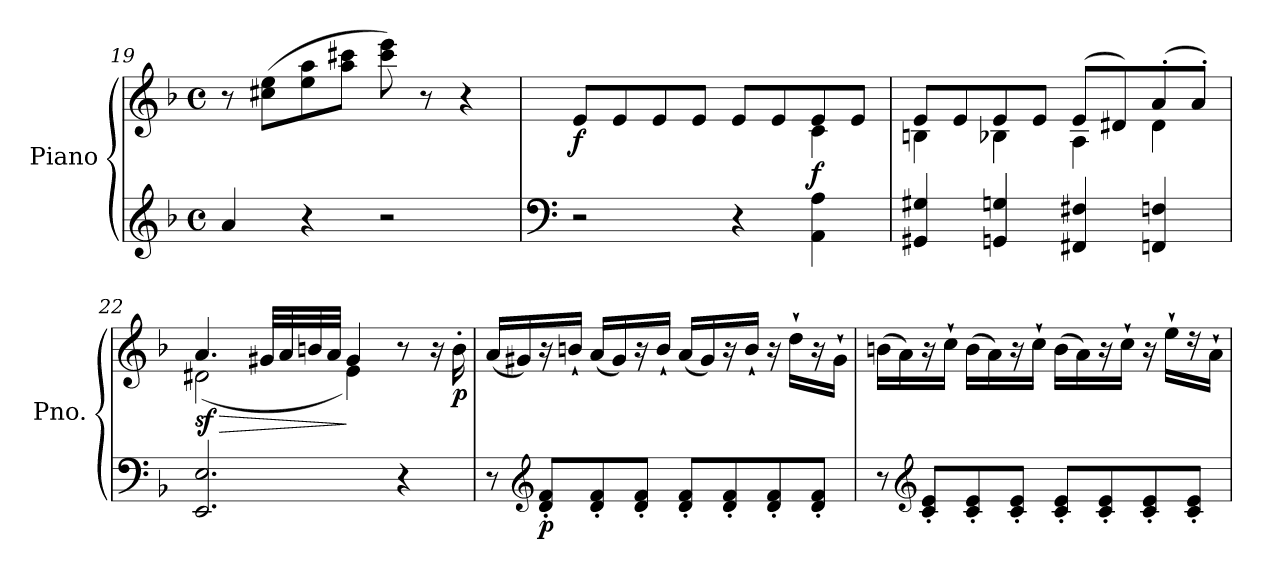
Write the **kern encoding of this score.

**kern	**kern	**dynam
*part1	*part1	*part1
*staff2	*staff1	*staff1/2
*I"Piano	*	*
*I'Pno.	*	*
*clefG2	*clefG2	*
*k[b-]	*k[b-]	*
*M4/4	*M4/4	*
*met(c)	*met(c)	*
=19	=19	=19
4a/	8r	.
.	(>8cc#X\ 8ee\L	.
4r	8ee\ 8aa\	.
.	8aa\ 8ccc#X\J	.
2r	8ccc#\ 8eee\)	.
.	8r	.
.	4r	.
!!LO:LB:g=z
=20	=20	=20
*clefF4	*	*
*	*^	*
!	!	!	!LO:DY:b
2r	8e/L	2.ryy	f
.	8e/	.	.
.	8e/	.	.
.	8e/J	.	.
4r	8e/L	.	.
.	8e/	.	.
!	!	!	!LO:DY:a=2
4AA\ 4A\	8e/	4c\	f
.	8e/J	.	.
=21	=21	=21	=21
4GG#X/ 4G#X/	8e/L	4Bn\	.
.	8e/	.	.
4GGn/ 4Gn/	8e/	4B-X\	.
.	8e/J	.	.
4FF#X/ 4F#X/	(>8e/L	4A\	.
.	8d#X/)	.	.
4FFn/ 4Fn/	(>8a'/	4d#\	.
.	8a'/J)	.	.
=22	=22	=22	=22
!	!	!	!LO:HP:b
!	!	!	!LO:DY:n=1:b
2.EE/ 2.E/	4.a/	(<2d#X\	> sf
.	32g#X/LLL	.	.
.	32a/	.	.
.	32bn/	.	.
.	32a/JJJ	.	.
.	4g#/	4e\)	]
4r	8r	4ryy	.
.	16r	.	.
!	!	!	!LO:DY:n=2:b
.	16b'\	.	p
*	*v	*v	*
!!LO:LB:g=z
=23	=23	=23
8r	(<16a/LL	.
.	16g#X/)	.
*clefG2	*	*
!	!	!LO:DY:b=2
8d/' 8f/'L	16r	p
.	16bn`/JJ	.
8d/' 8f/'	(<16a/LL	.
.	16g#/)	.
8d/' 8f/'J	16r	.
.	16b`/JJ	.
8d/' 8f/'L	(<16a/LL	.
.	16g#/)	.
8d/' 8f/'	16r	.
.	16b`/JJ	.
8d/' 8f/'	16r	.
.	16dd`\LL	.
8d/' 8f/'J	16r	.
.	16g#`\JJ	.
=24	=24	=24
8r	(>16bn\LL	.
.	16a\)	.
*clefG2	*	*
8c/' 8e/'L	16r	.
.	16cc`\JJ	.
8c/' 8e/'	(>16b\LL	.
.	16a\)	.
8c/' 8e/'J	16r	.
.	16cc`\JJ	.
8c/' 8e/'L	(>16b\LL	.
.	16a\)	.
8c/' 8e/'	16r	.
.	16cc`\JJ	.
8c/' 8e/'	16r	.
.	16ee`\LL	.
8c/' 8e/'J	16r	.
.	16a`\JJ	.
=	=	=
*-	*-	*-
